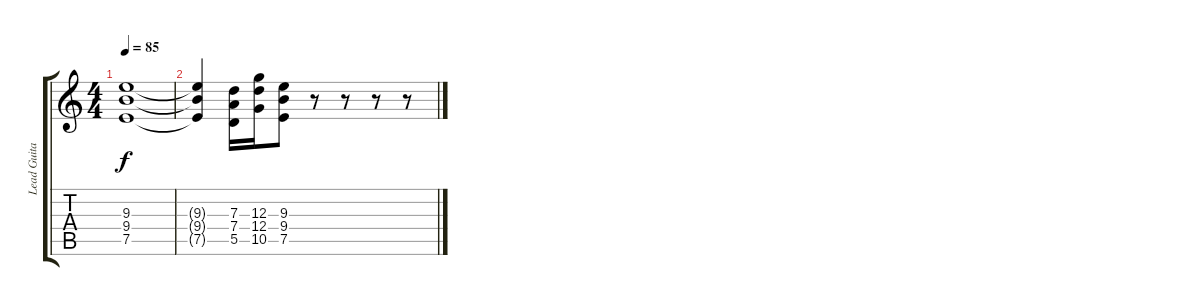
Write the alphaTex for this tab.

\track ("Lead Guitar" "Lead Guita") {instrument overdrivenguitar}
\staff {score tabs}
\tuning (E4 B3 G3 D3 A2 E2) {hide}
\ts (4 4)
\tempo 85
\clef g2
\ks c
(9.3 9.4 7.5).1{dy f} |
(9.3{t} 9.4{t} 7.5{t}).4 (7.3 7.4 5.5).16 (12.3 12.4 10.5).16 (9.3 9.4 7.5).8 r.8 r.8 r.8 r.8
